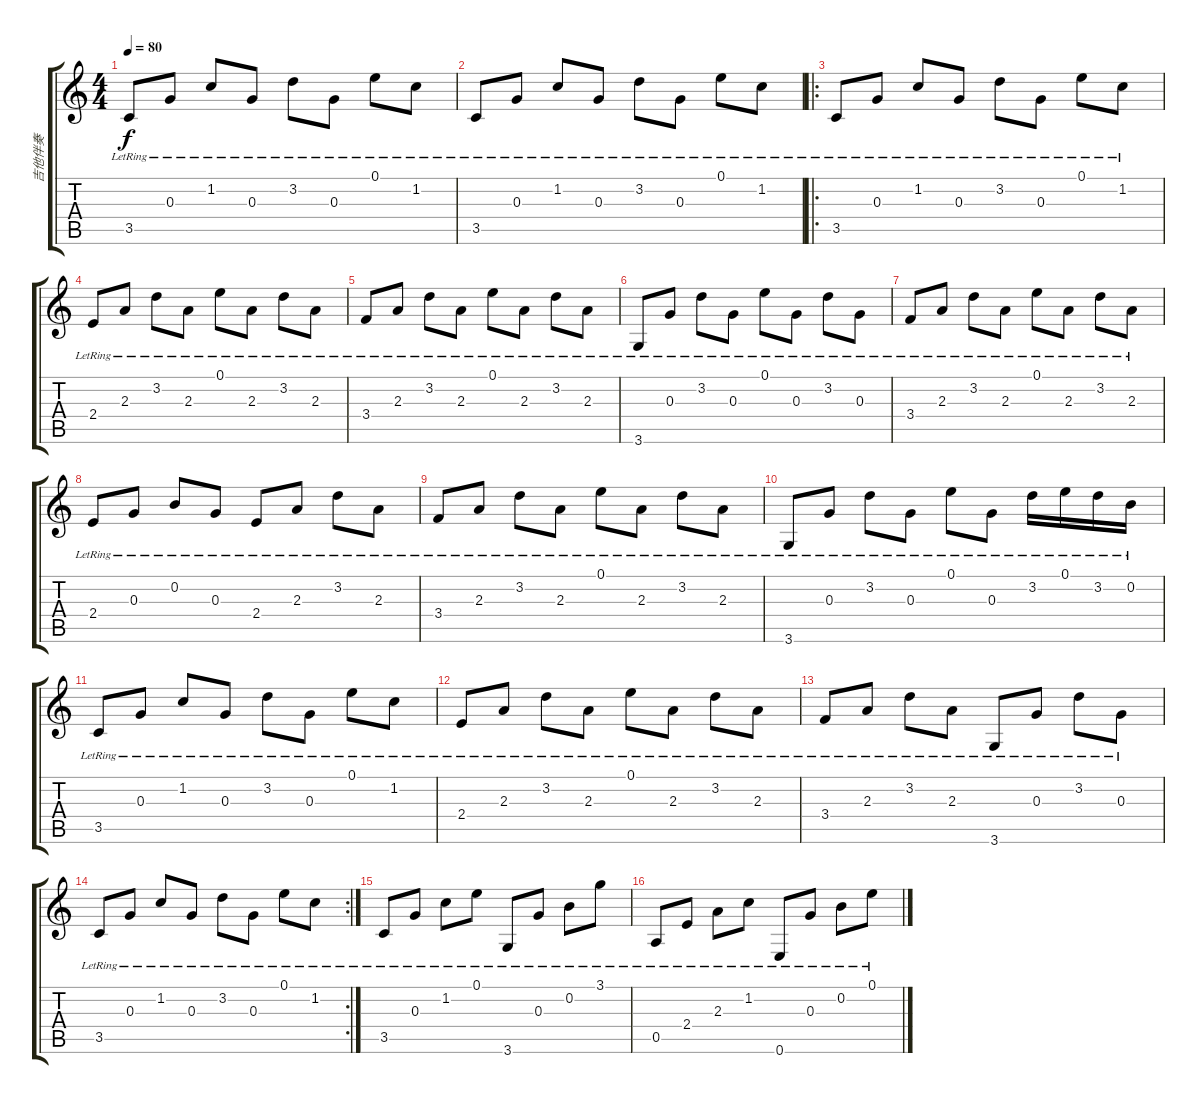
\track ("吉他伴奏" "吉他伴奏") {instrument acousticguitarsteel}
\staff {score tabs}
\tuning (E4 B3 G3 D3 A2 E2) {hide}
\ts (4 4)
\tempo 80
\clef g2
\ks c
3.5{lr}.8{dy f instrument acousticguitarsteel} 0.3{lr}.8 1.2{lr}.8 0.3{lr}.8 3.2{lr}.8 0.3{lr}.8 0.1{lr}.8 1.2{lr}.8 |
3.5{lr}.8 0.3{lr}.8 1.2{lr}.8 0.3{lr}.8 3.2{lr}.8 0.3{lr}.8 0.1{lr}.8 1.2{lr}.8 |
\ro
3.5{lr}.8 0.3{lr}.8 1.2{lr}.8 0.3{lr}.8 3.2{lr}.8 0.3{lr}.8 0.1{lr}.8 1.2{lr}.8 |
2.4{lr}.8 2.3{lr}.8 3.2{lr}.8 2.3{lr}.8 0.1{lr}.8 2.3{lr}.8 3.2{lr}.8 2.3{lr}.8 |
3.4{lr}.8 2.3{lr}.8 3.2{lr}.8 2.3{lr}.8 0.1{lr}.8 2.3{lr}.8 3.2{lr}.8 2.3{lr}.8 |
3.6{lr}.8 0.3{lr}.8 3.2{lr}.8 0.3{lr}.8 0.1{lr}.8 0.3{lr}.8 3.2{lr}.8 0.3{lr}.8 |
3.4{lr}.8 2.3{lr}.8 3.2{lr}.8 2.3{lr}.8 0.1{lr}.8 2.3{lr}.8 3.2{lr}.8 2.3{lr}.8 |
2.4{lr}.8 0.3{lr}.8 0.2{lr}.8 0.3{lr}.8 2.4{lr}.8 2.3{lr}.8 3.2{lr}.8 2.3{lr}.8 |
3.4{lr}.8 2.3{lr}.8 3.2{lr}.8 2.3{lr}.8 0.1{lr}.8 2.3{lr}.8 3.2{lr}.8 2.3{lr}.8 |
3.6{lr}.8 0.3{lr}.8 3.2{lr}.8 0.3{lr}.8 0.1{lr}.8 0.3{lr}.8 3.2{lr}.16 0.1{lr}.16 3.2{lr}.16 0.2{lr}.16 |
3.5{lr}.8 0.3{lr}.8 1.2{lr}.8 0.3{lr}.8 3.2{lr}.8 0.3{lr}.8 0.1{lr}.8 1.2{lr}.8 |
2.4{lr}.8 2.3{lr}.8 3.2{lr}.8 2.3{lr}.8 0.1{lr}.8 2.3{lr}.8 3.2{lr}.8 2.3{lr}.8 |
3.4{lr}.8 2.3{lr}.8 3.2{lr}.8 2.3{lr}.8 3.6{lr}.8 0.3{lr}.8 3.2{lr}.8 0.3{lr}.8 |
\rc 2
3.5{lr}.8 0.3{lr}.8 1.2{lr}.8 0.3{lr}.8 3.2{lr}.8 0.3{lr}.8 0.1{lr}.8 1.2{lr}.8 |
3.5{lr}.8 0.3{lr}.8 1.2{lr}.8 0.1{lr}.8 3.6{lr}.8 0.3{lr}.8 0.2{lr}.8 3.1{lr}.8 |
0.5{lr}.8 2.4{lr}.8 2.3{lr}.8 1.2{lr}.8 0.6{lr}.8 0.3{lr}.8 0.2{lr}.8 0.1{lr}.8
